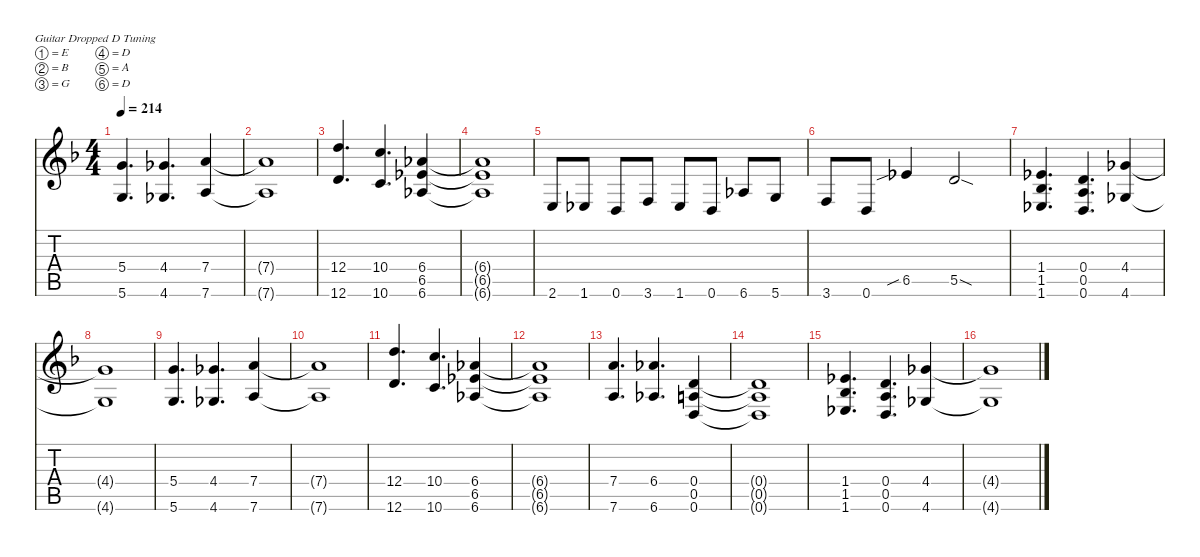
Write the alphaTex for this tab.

\hideDynamics
\bracketExtendMode nobrackets
\singleTrackTrackNamePolicy hidden
\multiTrackTrackNamePolicy hidden
\firstSystemTrackNameMode fullname
\firstSystemTrackNameOrientation horizontal
\otherSystemsTrackNameOrientation horizontal
\track ("Guitar-spare" "E-Gt") {instrument distortionguitar}
\staff {score tabs}
\tuning (E4 B3 G3 D3 A2 D2)
\ts (4 4)
\tempo 214
\clef g2
\ks dminor
(5.4{acc forcenatural} 5.6{acc forcenatural}).4{d dy f beam Up} (4.4{acc b} 4.6{acc b}).4{d beam Up} (7.4{acc forcenatural} 7.6{acc forcenatural}).4{beam Up} |
(7.4{t acc forcenatural} 7.6{t acc forcenatural}).1{beam Up} |
(12.4{acc forcenatural} 12.6{acc forcenatural}).4{d beam Up} (10.4{acc forcenatural} 10.6{acc forcenatural}).4{d beam Up} (6.4{acc b} 6.5{acc b} 6.6{acc b}).4{beam Up} |
(6.4{t acc b} 6.5{t acc b} 6.6{t acc b}).1{beam Up} |
2.6{acc forcenatural}.8{beam Up} 1.6{acc b}.8{beam Up} 0.6{acc forcenatural}.8{beam Up} 3.6{acc forcenatural}.8{beam Up} 1.6{acc b}.8{beam Up} 0.6{acc forcenatural}.8{beam Up} 6.6{acc b}.8{beam Up} 5.6{acc forcenatural}.8{beam Up} |
3.6{acc forcenatural}.8{beam Up} 0.6{acc forcenatural}.8{beam Up} 6.5{sib acc b}.4{beam Up} 5.5{sod acc forcenatural}.2{beam Up} |
(1.4{acc b} 1.5{acc b} 1.6{acc b}).4{d beam Up} (0.4{acc forcenatural} 0.5{acc forcenatural} 0.6{acc forcenatural}).4{d beam Up} (4.4{acc b} 4.6{acc b}).4{beam Up} |
(4.4{t acc b} 4.6{t acc b}).1{beam Up} |
(5.4{acc forcenatural} 5.6{acc forcenatural}).4{d beam Up} (4.4{acc b} 4.6{acc b}).4{d beam Up} (7.4{acc forcenatural} 7.6{acc forcenatural}).4{beam Up} |
(7.4{t acc forcenatural} 7.6{t acc forcenatural}).1{beam Up} |
(12.4{acc forcenatural} 12.6{acc forcenatural}).4{d beam Up} (10.4{acc forcenatural} 10.6{acc forcenatural}).4{d beam Up} (6.4{acc b} 6.5{acc b} 6.6{acc b}).4{beam Up} |
(6.4{t acc b} 6.5{t acc b} 6.6{t acc b}).1{beam Up} |
(7.4{acc forcenatural} 7.6{acc forcenatural}).4{d beam Up} (6.4{acc b} 6.6{acc b}).4{d beam Up} (0.4{acc forcenatural} 0.5{acc forcenatural} 0.6{acc forcenatural}).4{beam Up} |
(0.4{t acc forcenatural} 0.5{t acc forcenatural} 0.6{t acc forcenatural}).1{beam Up} |
(1.4{acc b} 1.5{acc b} 1.6{acc b}).4{d beam Up} (0.4{acc forcenatural} 0.5{acc forcenatural} 0.6{acc forcenatural}).4{d beam Up} (4.4{acc b} 4.6{acc b}).4{beam Up} |
(4.4{t acc b} 4.6{t acc b}).1{beam Up}
